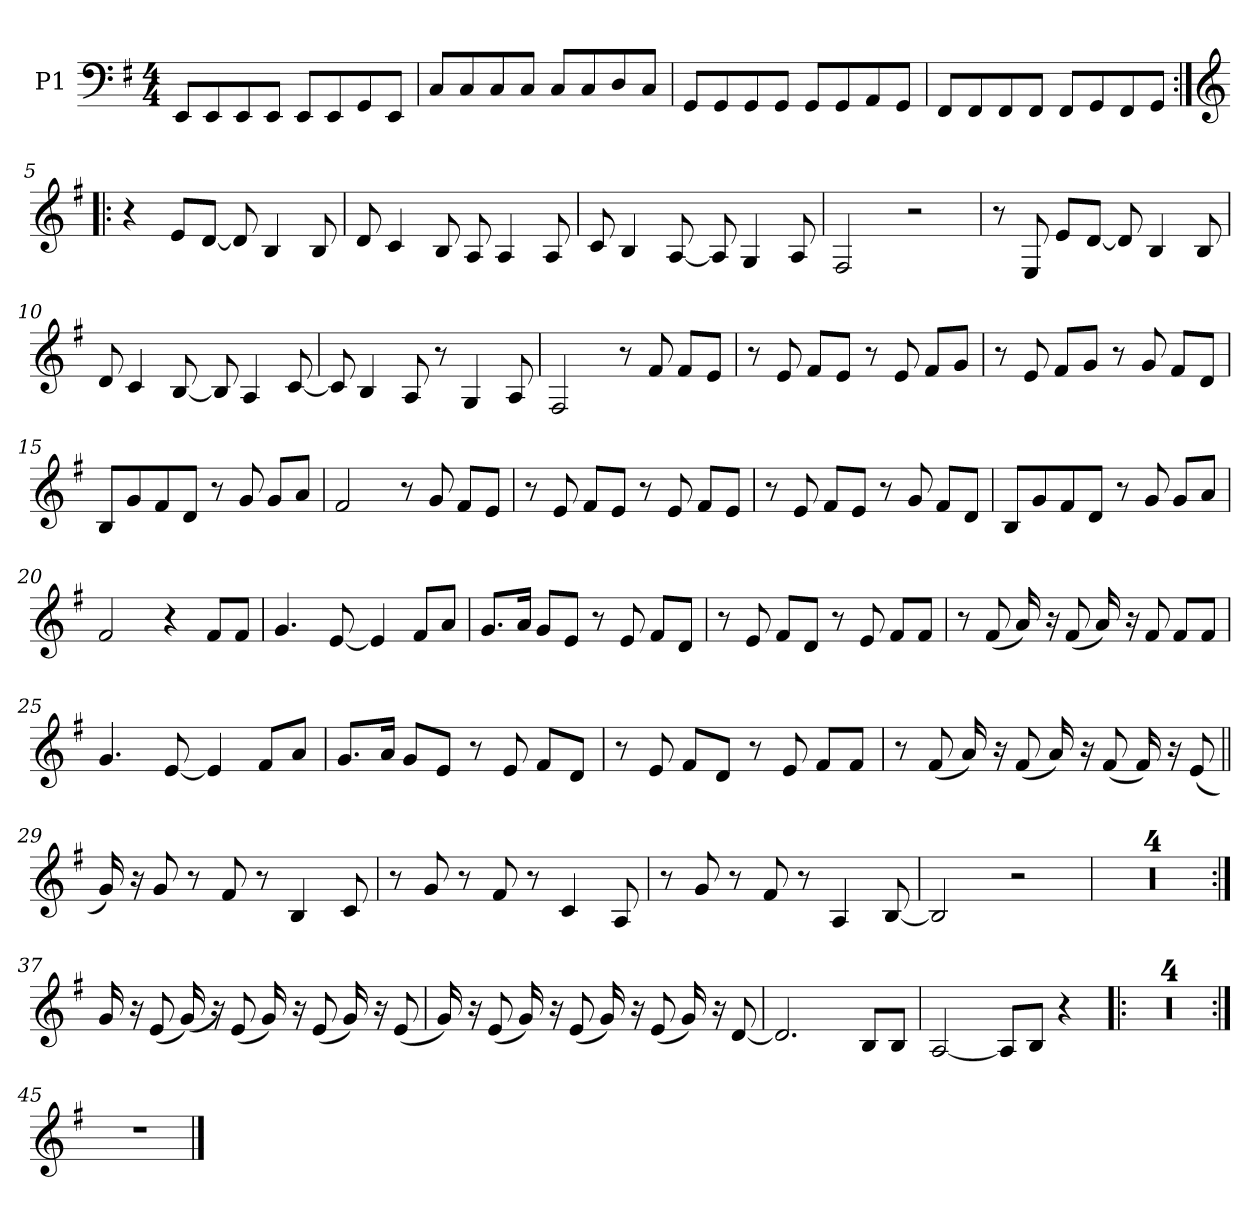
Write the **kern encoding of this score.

**kern
*part1
*staff1
*I"P1
*clefF4
*k[f#]
*e:
*M4/4
*MM83
=1
8EE/L
8EE/
8EE/
8EE/J
8EE/L
8EE/
8GG/
8EE/J
=2
8C/L
8C/
8C/
8C/J
8C/L
8C/
8D/
8C/J
=3
8GG/L
8GG/
8GG/
8GG/J
8GG/L
8GG/
8AA/
8GG/J
=4
8FF#/L
8FF#/
8FF#/
8FF#/J
8FF#/L
8GG/
8FF#/
8GG/J
!!LO:LB:g=z
=5:|!|:
*clefG2
4r
8e/L
[<8d/J
8d/]
4B/
8B/
=6
8d/
4c/
8B/
8A/
4A/
8A/
=7
8c/
4B/
[<8A/
8A/]
4G/
8A/
=8
2F#/
2r
=9
8r
8E/
8e/L
[<8d/J
8d/]
4B/
8B/
!!LO:LB:g=z
=10
8d/
4c/
[<8B/
8B/]
4A/
[<8c/
=11
8c/]
4B/
8A/
8r
4G/
8A/
=12
2F#/
8r
8f#/
8f#/L
8e/J
=13
8r
8e/
8f#/L
8e/J
8r
8e/
8f#/L
8g/J
!!LO:LB:g=z
=14
8r
8e/
8f#/L
8g/J
8r
8g/
8f#/L
8d/J
=15
8B/L
8g/
8f#/
8d/J
8r
8g/
8g/L
8a/J
=16
2f#/
8r
8g/
8f#/L
8e/J
=17
8r
8e/
8f#/L
8e/J
8r
8e/
8f#/L
8e/J
!!LO:LB:g=z
=18
8r
8e/
8f#/L
8e/J
8r
8g/
8f#/L
8d/J
=19
8B/L
8g/
8f#/
8d/J
8r
8g/
8g/L
8a/J
=20
2f#/
4r
8f#/L
8f#/J
=21
4.g/
[<8e/
4e/]
8f#/L
8a/J
!!LO:LB:g=z
=22
8.g/L
16a/Jk
8g/L
8e/J
8r
8e/
8f#/L
8d/J
=23
8r
8e/
8f#/L
8d/J
8r
8e/
8f#/L
8f#/J
=24
8r
(<8f#/
16a/)
16r
(<8f#/
16a/)
16r
8f#/
8f#/L
8f#/J
=25
4.g/
[<8e/
4e/]
8f#/L
8a/J
!!LO:LB:g=z
=26
8.g/L
16a/Jk
8g/L
8e/J
8r
8e/
8f#/L
8d/J
=27
8r
8e/
8f#/L
8d/J
8r
8e/
8f#/L
8f#/J
=28
8r
(<8f#/
16a/)
16r
(<8f#/
16a/)
16r
(<8f#/
16f#/)
16r
(<8e/
!!LO:LB:g=z
=29||
16g/)
16r
8g/
8r
8f#/
8r
4B/
8c/
=30
8r
8g/
8r
8f#/
8r
4c/
8A/
!!LO:LB:g=z
=31
8r
8g/
8r
8f#/
8r
4A/
[<8B/
=32
2B/]
2r
=33
1r
=34
1r
=35
1r
=36
1r
!!LO:LB:g=z
=37:|!
16g/
16r
(<8e/
(<16g/)
16r)
(<8e/
16g/)
16r
(<8e/
16g/)
16r
(<8e/
=38
16g/)
16r
(<8e/
16g/)
16r
(<8e/
16g/)
16r
(<8e/
16g/)
16r
[<8d/
=39
2.d/]
8B/L
8B/J
!!LO:LB:g=z
=40
[<2A/
8A/L]
8B/J
4r
=41!|:
1r
=42
1r
=43
1r
=44
1r
=45:|!
1r
==
*-
